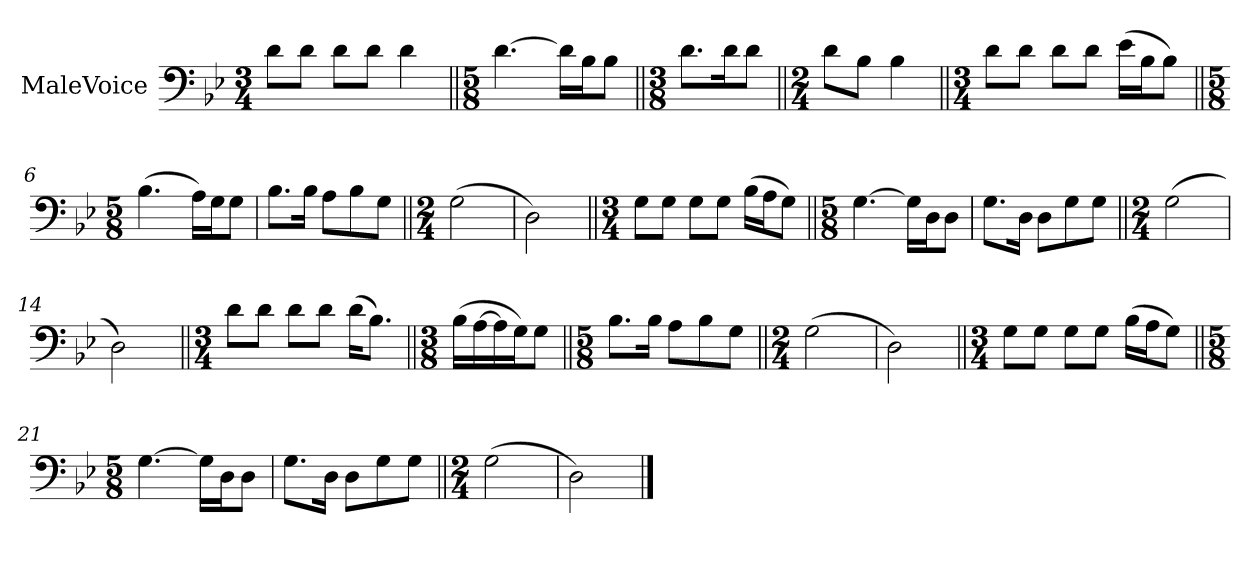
**kern
*part1
*staff1
*I"MaleVoice
*clefF4
*k[b-e-]
*M3/4
*MM80
=1
8d\L
8d\J
8d\L
8d\J
4d
=2||
*M5/8
[4.d
16d\LL]
16B-\J
8B-\J
=3||
*M3/8
8.d\L
16d\K
8d\J
=4||
*M2/4
8d\L
8B-\J
4B-
=5||
*M3/4
8d\L
8d\J
8d\L
8d\J
(16e-\LL
16B-\J
8B-\J)
=6||
*M5/8
(4.B-
16A\LL)
16G\J
8G\J
=7
8.B-\L
16B-\Jk
8A\L
8B-\
8G\J
=8||
*M2/4
(2G
=9
2D)
=10||
*M3/4
8G\L
8G\J
8G\L
8G\J
(16B-\LL
16A\J
8G\J)
=11||
*M5/8
[4.G
16G\LL]
16D\J
8D\J
=12
8.G\L
16D\Jk
8D\L
8G\
8G\J
=13||
*M2/4
(2G
=14
2D)
=15||
*M3/4
8d\L
8d\J
8d\L
8d\J
(16d\KL
8.B-\J)
=16||
*M3/8
(16B-\LL
[16A\
16A\]
16G\J)
8G\J
=17||
*M5/8
8.B-\L
16B-\Jk
8A\L
8B-\
8G\J
=18||
*M2/4
(2G
=19
2D)
=20||
*M3/4
8G\L
8G\J
8G\L
8G\J
(16B-\LL
16A\J
8G\J)
=21||
*M5/8
[4.G
16G\LL]
16D\J
8D\J
=22
8.G\L
16D\Jk
8D\L
8G\
8G\J
=23||
*M2/4
(2G
=24
2D)
==
*-
